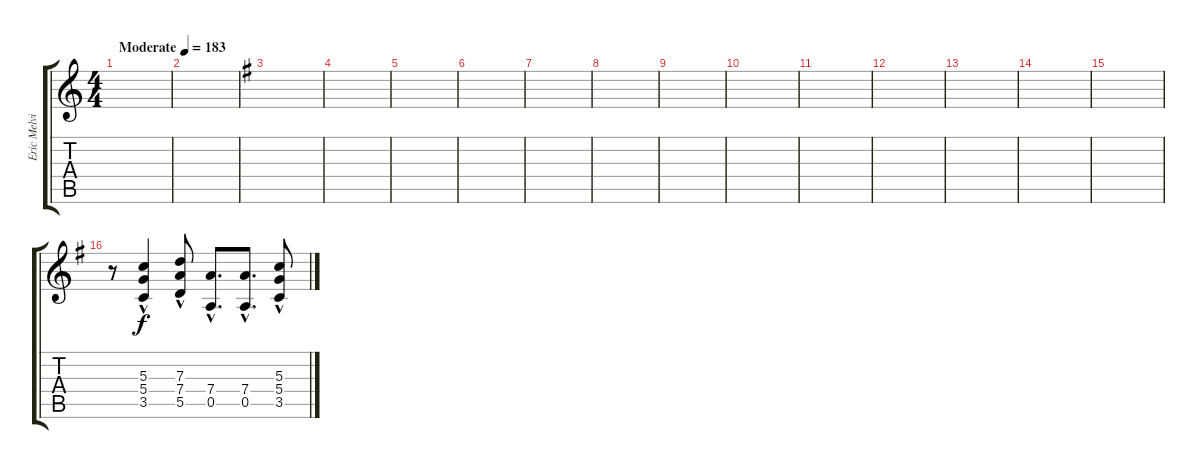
\track ("Eric Melvin" "Eric Melvi") {instrument overdrivenguitar}
\staff {score tabs}
\tuning (E4 B3 G3 D3 A2 E2) {hide}
\ts (4 4)
\tempo (183 "Moderate")
\clef g2
\ks c
|
|
\ks eminor
|
|
|
|
|
|
|
|
|
|
|
|
|
r.8 (5.3{hac} 5.4{hac} 3.5{hac}).4 (7.3{hac} 7.4{hac} 5.5{hac}).8 (7.4{hac} 0.5{hac}).8{d} (7.4{hac} 0.5{hac}).8{d} (5.3{hac} 5.4{hac} 3.5{hac}).8
